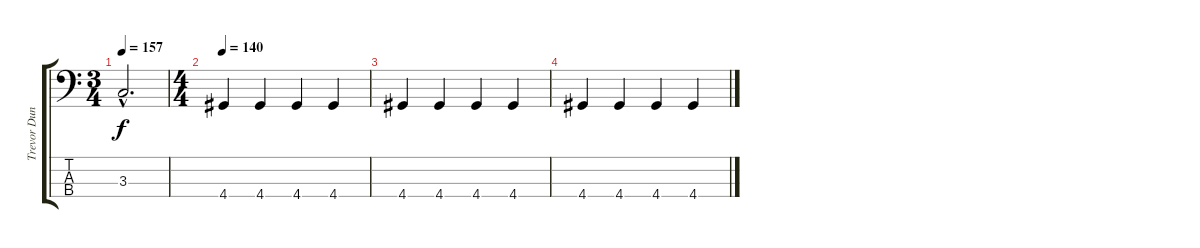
\track ("Trevor Dunn - Bass" "Trevor Dun") {instrument electricbassfinger}
\staff {score tabs}
\tuning (G2 D2 A1 E1) {hide}
\ts (3 4)
\tempo 157
\clef f4
\ks c
3.3{hac}.2{d dy f volume 12} |
\ts (4 4)
\tempo 140
4.4.4{volume 3} 4.4.4 4.4.4 4.4.4 |
4.4.4 4.4.4 4.4.4 4.4.4 |
4.4.4 4.4.4 4.4.4 4.4.4
